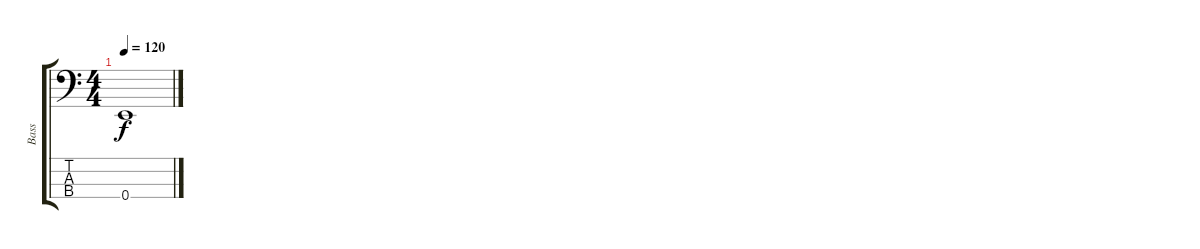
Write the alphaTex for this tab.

\track ("Bass" "Bass") {instrument electricbasspick}
\staff {score tabs}
\tuning (G2 D2 A1 E1) {hide}
\ts (4 4)
\tempo 120
\clef f4
\ks c
0.4{t}.1{dy f}
